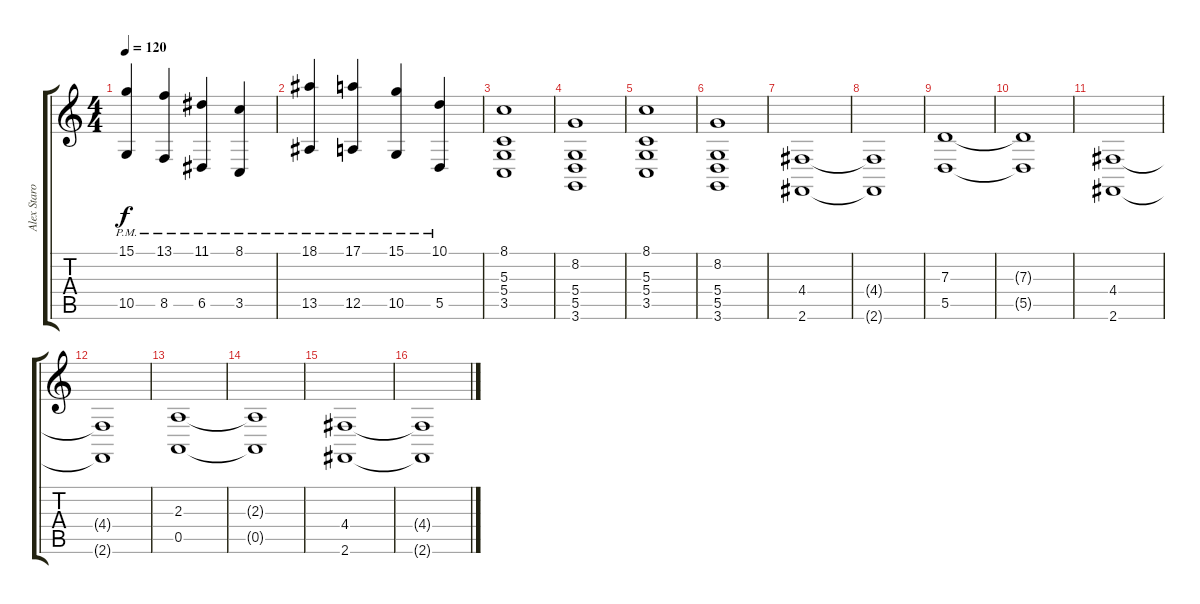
\track ("Alex Staropoli - Organ / Horn / Timpani" "Alex Staro") {instrument churchorgan}
\staff {score tabs}
\tuning (E4 B3 G3 D3 A2 E2) {hide}
\ts (4 4)
\tempo 120
\clef g2
\ks c
(15.1{pm} 10.5{pm}).4{dy f} (13.1{pm} 8.5{pm}).4 (11.1{pm} 6.5{pm}).4 (8.1{pm} 3.5{pm}).4 |
(18.1{pm} 13.5{pm}).4 (17.1{pm} 12.5{pm}).4 (15.1{pm} 10.5{pm}).4 (10.1{pm} 5.5{pm}).4 |
(8.1 5.3 5.4 3.5).1{volume 16 instrument frenchhorn} |
(8.2 5.4 5.5 3.6).1 |
(8.1 5.3 5.4 3.5).1 |
(8.2 5.4 5.5 3.6).1 |
(4.4 2.6).1{instrument choiraahs} |
(4.4{t} 2.6{t}).1 |
(7.3 5.5).1 |
(7.3{t} 5.5{t}).1 |
(4.4 2.6).1 |
(4.4{t} 2.6{t}).1 |
(2.3 0.5).1 |
(2.3{t} 0.5{t}).1 |
(4.4 2.6).1{instrument choiraahs} |
(4.4{t} 2.6{t}).1
